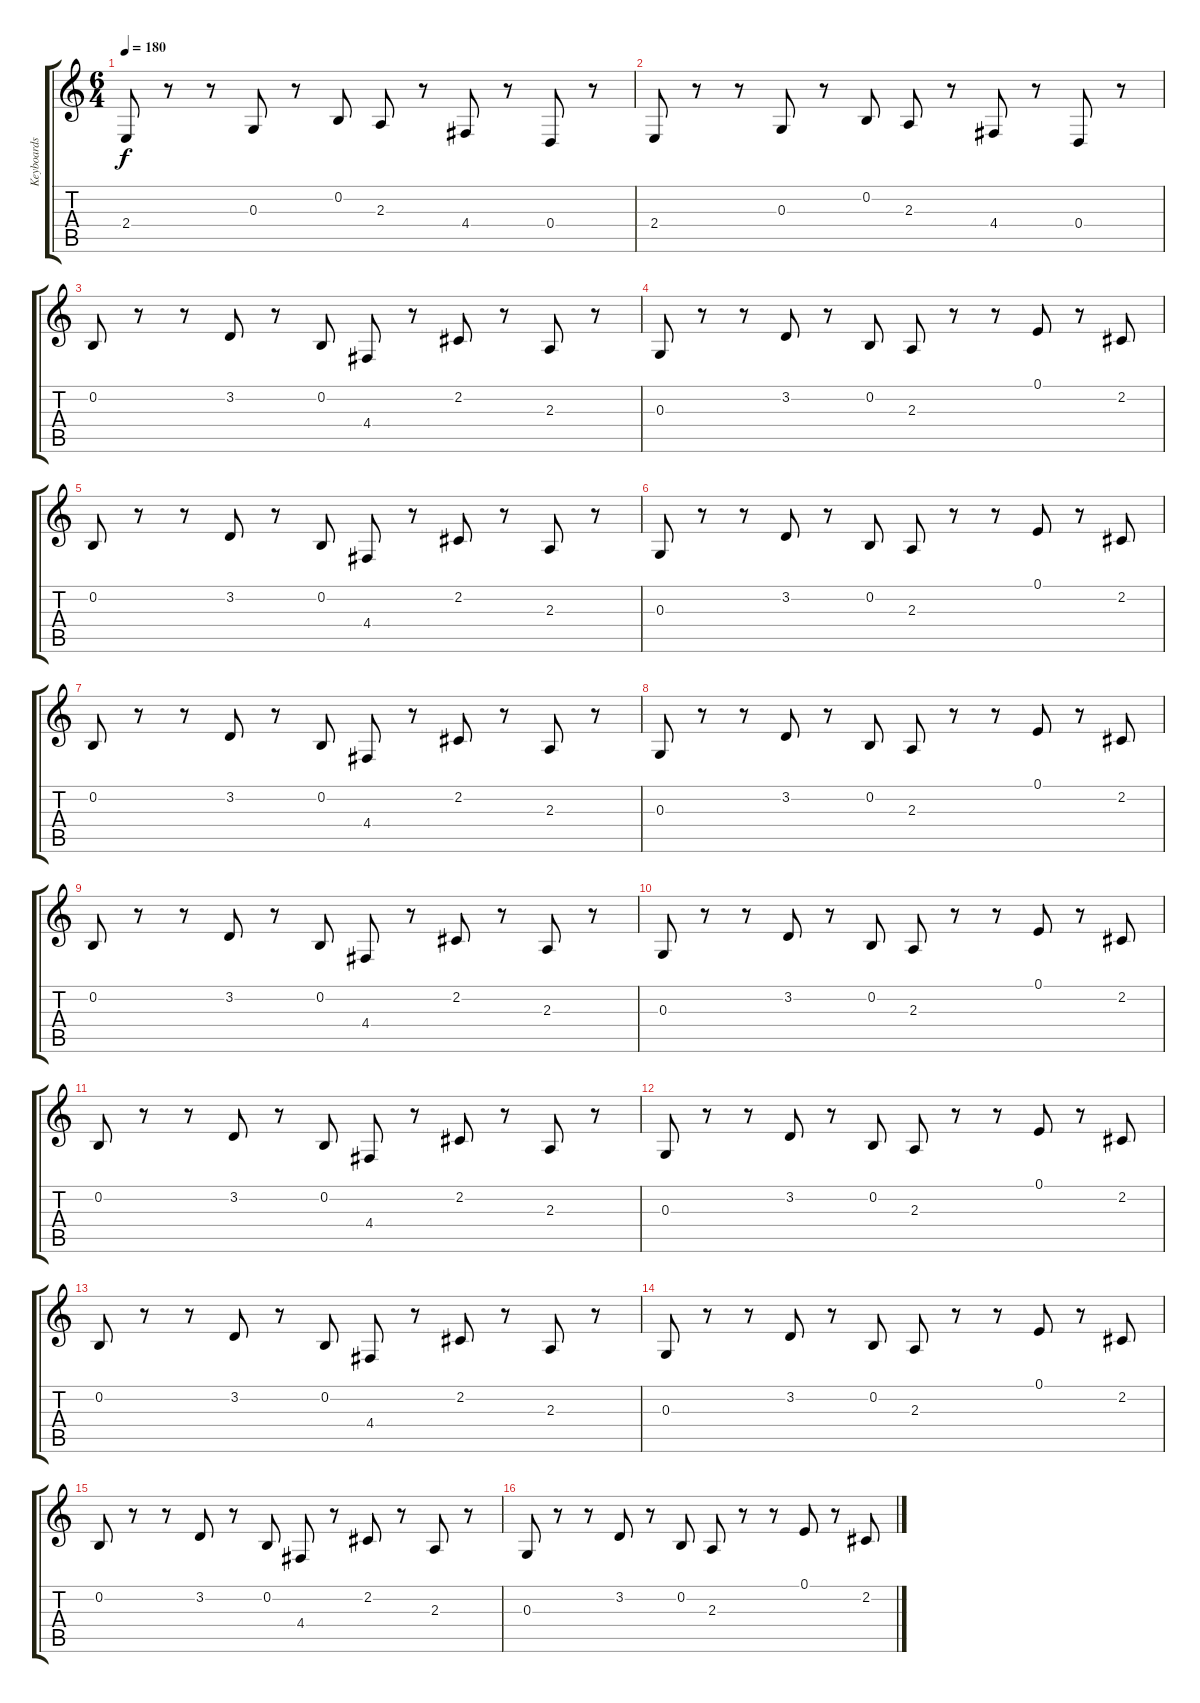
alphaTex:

\track ("Keyboards 2 Right" "Keyboards ") {instrument drawbarorgan}
\staff {score tabs}
\tuning (E4 B3 G3 D3 A2 E2) {hide}
\ts (6 4)
\tempo 180
\clef g2
\ks c
2.4.8{dy f} r.8 r.8 0.3.8 r.8 0.2.8 2.3.8 r.8 4.4.8 r.8 0.4.8 r.8 |
2.4.8 r.8 r.8 0.3.8 r.8 0.2.8 2.3.8 r.8 4.4.8 r.8 0.4.8 r.8 |
0.2.8 r.8 r.8 3.2.8 r.8 0.2.8 4.4.8 r.8 2.2.8 r.8 2.3.8 r.8 |
0.3.8 r.8 r.8 3.2.8 r.8 0.2.8 2.3.8 r.8 r.8 0.1.8 r.8 2.2.8 |
0.2.8 r.8 r.8 3.2.8 r.8 0.2.8 4.4.8 r.8 2.2.8 r.8 2.3.8 r.8 |
0.3.8 r.8 r.8 3.2.8 r.8 0.2.8 2.3.8 r.8 r.8 0.1.8 r.8 2.2.8 |
0.2.8 r.8 r.8 3.2.8 r.8 0.2.8 4.4.8 r.8 2.2.8 r.8 2.3.8 r.8 |
0.3.8 r.8 r.8 3.2.8 r.8 0.2.8 2.3.8 r.8 r.8 0.1.8 r.8 2.2.8 |
0.2.8 r.8 r.8 3.2.8 r.8 0.2.8 4.4.8 r.8 2.2.8 r.8 2.3.8 r.8 |
0.3.8 r.8 r.8 3.2.8 r.8 0.2.8 2.3.8 r.8 r.8 0.1.8 r.8 2.2.8 |
0.2.8 r.8 r.8 3.2.8 r.8 0.2.8 4.4.8 r.8 2.2.8 r.8 2.3.8 r.8 |
0.3.8 r.8 r.8 3.2.8 r.8 0.2.8 2.3.8 r.8 r.8 0.1.8 r.8 2.2.8 |
0.2.8 r.8 r.8 3.2.8 r.8 0.2.8 4.4.8 r.8 2.2.8 r.8 2.3.8 r.8 |
0.3.8 r.8 r.8 3.2.8 r.8 0.2.8 2.3.8 r.8 r.8 0.1.8 r.8 2.2.8 |
0.2.8 r.8 r.8 3.2.8 r.8 0.2.8 4.4.8 r.8 2.2.8 r.8 2.3.8 r.8 |
0.3.8 r.8 r.8 3.2.8 r.8 0.2.8 2.3.8 r.8 r.8 0.1.8 r.8 2.2.8
